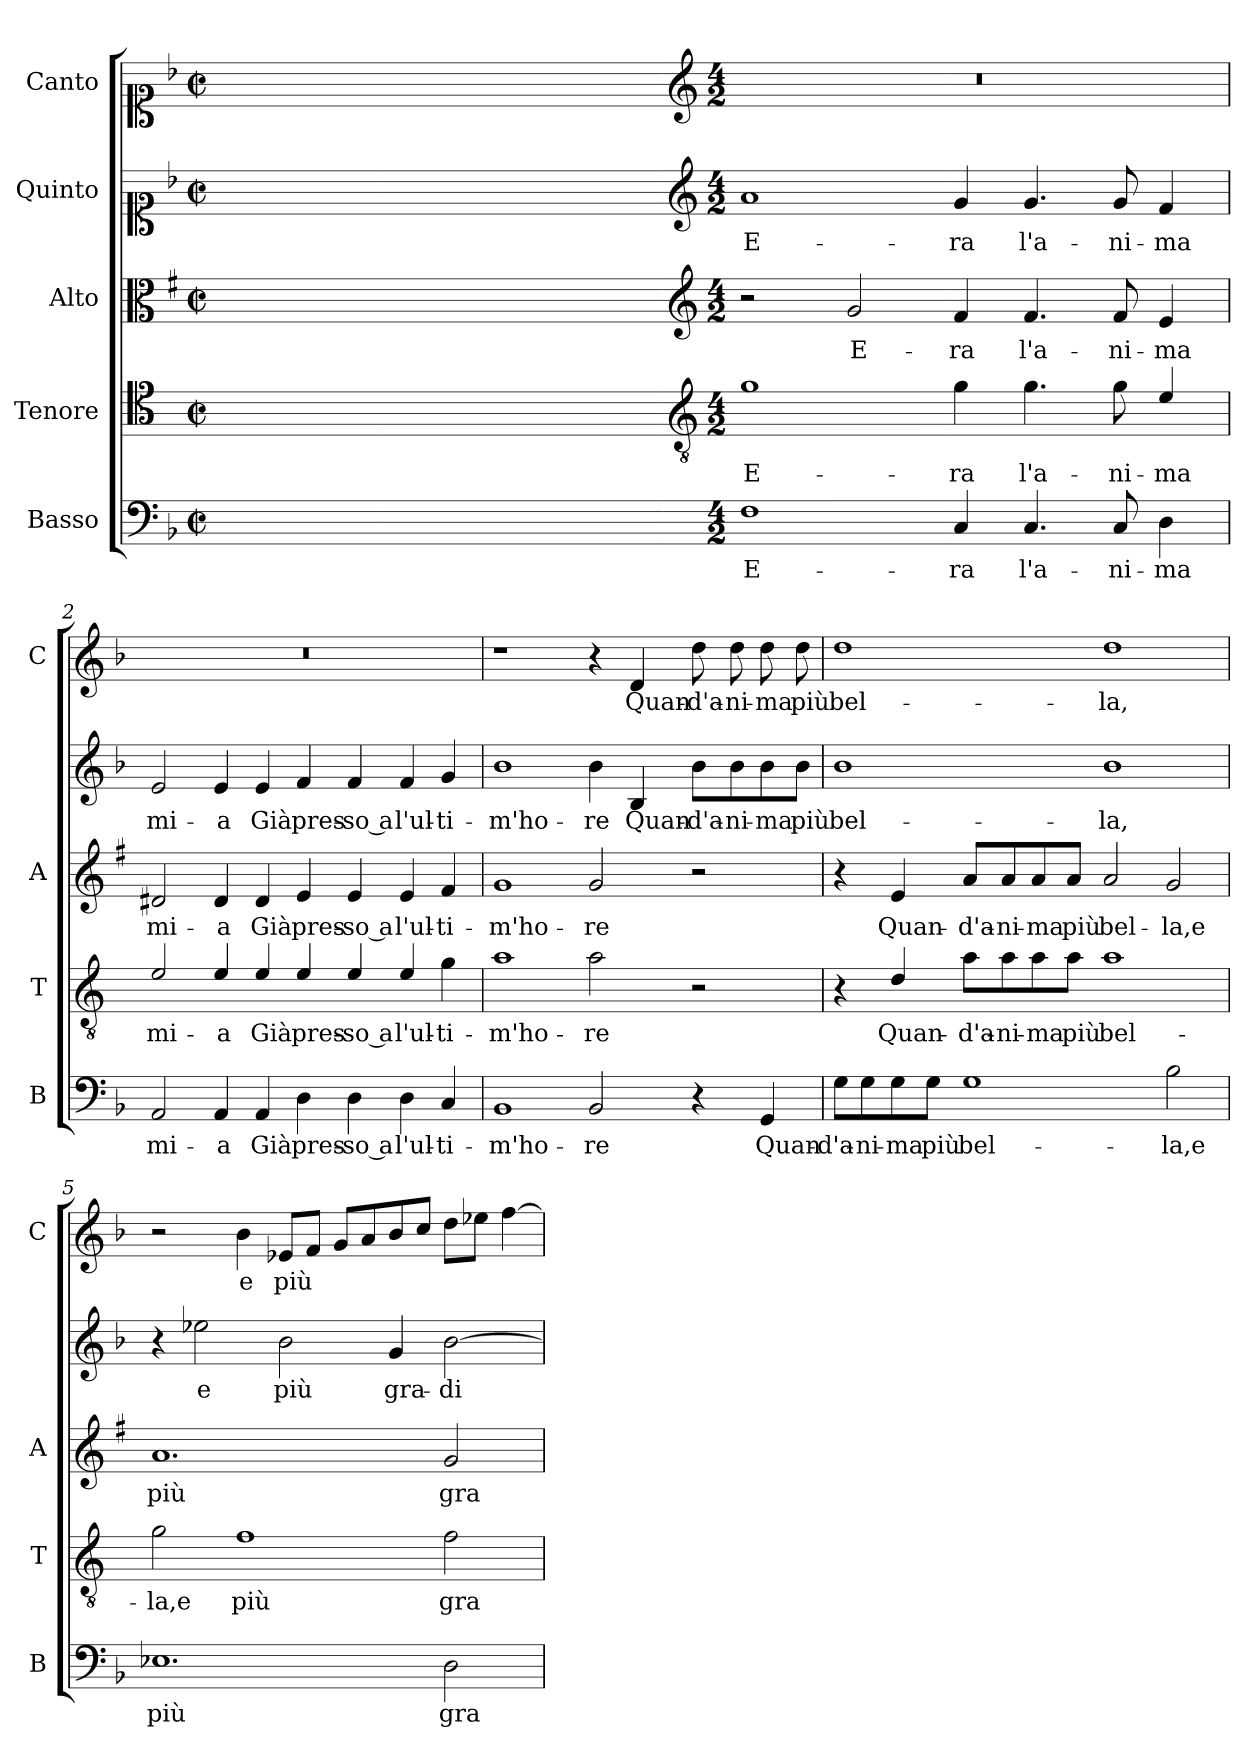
**kern	**text	**kern	**text	**kern	**text	**kern	**text	**kern	**text
*part5	*part5	*part4	*part4	*part3	*part3	*part2	*part2	*part1	*part1
*staff5	*staff5	*staff4	*staff4	*staff3	*staff3	*staff2	*staff2	*staff1	*staff1
*I"Basso	*	*I"Tenore	*	*I"Alto	*	*I"Quinto	*	*I"Canto	*
*I'B	*	*I'T	*	*I'A	*	*	*	*I'C	*
*clefF4	*	*clefC4	*	*clefC3	*	*clefC1	*	*clefC1	*
*	*	*ITrd4c7	*	*ITrd1c2	*	*	*	*	*
*k[b-]	*	*k[b-]	*	*k[b-]	*	*k[b-]	*	*k[b-]	*
*F:	*	*F:	*	*F:	*	*F:	*	*F:	*
*M2/2	*	*M2/2	*	*M2/2	*	*M2/2	*	*M2/2	*
*met(c|)	*	*met(c|)	*	*met(c|)	*	*met(c|)	*	*met(c|)	*
=	=	=	=	=	=	=	=	=	=
1ryy	.	1ryy	.	1ryy	.	1ryy	.	1ryy	.
=1X-	=1X-	=1X-	=1X-	=1X-	=1X-	=1X-	=1X-	=1X-	=1X-
4ryy	.	4ryy	.	4ryy	.	4ryy	.	4ryy	.
4ryy	.	4ryy	.	4ryy	.	4ryy	.	4ryy	.
4ryy	.	4ryy	.	4ryy	.	4ryy	.	4ryy	.
4ryy	.	4ryy	.	4ryy	.	4ryy	.	4ryy	.
=1-	=1-	=1-	=1-	=1-	=1-	=1-	=1-	=1-	=1-
*	*	*clefGv2	*	*clefG2	*	*clefG2	*	*clefG2	*
*M4/2	*	*M4/2	*	*M4/2	*	*M4/2	*	*M4/2	*
!	!LO:LY:b	!	!LO:LY:b	!	!	!	!LO:LY:b	!	!
1F	E-	1c	E-	2r	.	1a	E-	0r	.
!	!	!	!	!	!LO:LY:b	!	!	!	!
.	.	.	.	2f/	E-	.	.	.	.
!	!LO:LY:b	!	!LO:LY:b	!	!LO:LY:b	!	!LO:LY:b	!	!
4C/	-ra	4c\	-ra	4e/	-ra	4g/	-ra	.	.
!	!LO:LY:b	!	!LO:LY:b	!	!LO:LY:b	!	!LO:LY:b	!	!
4.C/	l'a-	4.c\	l'a-	4.e/	l'a-	4.g/	l'a-	.	.
!	!LO:LY:b	!	!LO:LY:b	!	!LO:LY:b	!	!LO:LY:b	!	!
8C/	-ni-	8c\	-ni-	8e/	-ni-	8g/	-ni-	.	.
!	!LO:LY:b	!	!LO:LY:b	!	!LO:LY:b	!	!LO:LY:b	!	!
4D\	-ma	4A/	-ma	4d/	-ma	4f/	-ma	.	.
=2	=2	=2	=2	=2	=2	=2	=2	=2	=2
!	!LO:LY:b	!	!LO:LY:b	!	!LO:LY:b	!	!LO:LY:b	!	!
2AA/	mi-	2A/	mi-	2c#X/	mi-	2e/	mi-	0r	.
!	!LO:LY:b	!	!LO:LY:b	!	!LO:LY:b	!	!LO:LY:b	!	!
4AA/	-a	4A/	-a	4c#/	-a	4e/	-a	.	.
!	!LO:LY:b	!	!LO:LY:b	!	!LO:LY:b	!	!LO:LY:b	!	!
4AA/	Già	4A/	Già	4c#/	Già	4e/	Già	.	.
!	!LO:LY:b	!	!LO:LY:b	!	!LO:LY:b	!	!LO:LY:b	!	!
4D\	pres-	4A/	pres-	4d/	pres-	4f/	pres-	.	.
!	!LO:LY:b	!	!LO:LY:b	!	!LO:LY:b	!	!LO:LY:b	!	!
4D\	-so a	4A/	-so a	4d/	-so a	4f/	-so a	.	.
!	!LO:LY:b	!	!LO:LY:b	!	!LO:LY:b	!	!LO:LY:b	!	!
4D\	l'ul-	4A/	l'ul-	4d/	l'ul-	4f/	l'ul-	.	.
!	!LO:LY:b	!	!LO:LY:b	!	!LO:LY:b	!	!LO:LY:b	!	!
4C/	-ti-	4c\	-ti-	4e/	-ti-	4g/	-ti-	.	.
!!LO:LB:g=z
=3	=3	=3	=3	=3	=3	=3	=3	=3	=3
!	!LO:LY:b	!	!LO:LY:b	!	!LO:LY:b	!	!LO:LY:b	!	!
1BB-	-m'ho-	1d	-m'ho-	1f	-m'ho-	1b-	-m'ho-	1r	.
!	!LO:LY:b	!	!LO:LY:b	!	!LO:LY:b	!	!LO:LY:b	!	!
2BB-/	-re	2d\	-re	2f/	-re	4b-\	-re	4r	.
!	!	!	!	!	!	!	!LO:LY:b	!	!LO:LY:b
.	.	.	.	.	.	4B-/	Quan-	4d/	Quan-
!	!	!	!	!	!	!	!LO:LY:b	!	!LO:LY:b
4r	.	2r	.	2r	.	8b-\L	-d'a-	8dd\	-d'a-
!	!	!	!	!	!	!	!LO:LY:b	!	!LO:LY:b
.	.	.	.	.	.	8b-\	-ni-	8dd\	-ni-
!	!LO:LY:b	!	!	!	!	!	!LO:LY:b	!	!LO:LY:b
4GG/	Quan-	.	.	.	.	8b-\	-ma	8dd\	-ma
!	!	!	!	!	!	!	!LO:LY:b	!	!LO:LY:b
.	.	.	.	.	.	8b-\J	più	8dd\	più
=4	=4	=4	=4	=4	=4	=4	=4	=4	=4
!	!LO:LY:b	!	!	!	!	!	!LO:LY:b	!	!LO:LY:b
8G\L	-d'a-	4r	.	4r	.	1b-	bel-	1dd	bel-
!	!LO:LY:b	!	!	!	!	!	!	!	!
8G\	-ni-	.	.	.	.	.	.	.	.
!	!LO:LY:b	!	!LO:LY:b	!	!LO:LY:b	!	!	!	!
8G\	-ma	4G/	Quan-	4d/	Quan-	.	.	.	.
!	!LO:LY:b	!	!	!	!	!	!	!	!
8G\J	più	.	.	.	.	.	.	.	.
!	!LO:LY:b	!	!LO:LY:b	!	!LO:LY:b	!	!	!	!
1G	bel-	8d\L	-d'a-	8g/L	-d'a-	.	.	.	.
!	!	!	!LO:LY:b	!	!LO:LY:b	!	!	!	!
.	.	8d\	-ni-	8g/	-ni-	.	.	.	.
!	!	!	!LO:LY:b	!	!LO:LY:b	!	!	!	!
.	.	8d\	-ma	8g/	-ma	.	.	.	.
!	!	!	!LO:LY:b	!	!LO:LY:b	!	!	!	!
.	.	8d\J	più	8g/J	più	.	.	.	.
!	!	!	!LO:LY:b	!	!LO:LY:b	!	!LO:LY:b	!	!LO:LY:b
.	.	1d	bel-	2g/	bel-	1b-	-la,	1dd	-la,
!	!LO:LY:b	!	!	!	!LO:LY:b	!	!	!	!
2B-\	-la,e	.	.	2f/	-la,e	.	.	.	.
=5	=5	=5	=5	=5	=5	=5	=5	=5	=5
!	!LO:LY:b	!	!LO:LY:b	!	!LO:LY:b	!	!	!	!
1.E-X	più	2c\	-la,e	1.g	più	4r	.	2r	.
!	!	!	!	!	!	!	!LO:LY:b	!	!
.	.	.	.	.	.	2ee-X\	e	.	.
!	!	!	!LO:LY:b	!	!	!	!	!	!LO:LY:b
.	.	1B-	più	.	.	.	.	4b-\	e
!	!	!	!	!	!	!	!LO:LY:b	!	!LO:LY:b
.	.	.	.	.	.	2b-\	più	8e-X/L	più
.	.	.	.	.	.	.	.	8f/J	.
.	.	.	.	.	.	.	.	8g/L	.
.	.	.	.	.	.	.	.	8a/	.
!	!	!	!	!	!	!	!LO:LY:b	!	!
.	.	.	.	.	.	4g/	gra-	8b-/	.
.	.	.	.	.	.	.	.	8cc/J	.
!	!LO:LY:b	!	!LO:LY:b	!	!LO:LY:b	!	!LO:LY:b	!	!
2D\	gra-	2B-\	gra-	2f/	gra-	[2b-\	-di-	8dd\L	.
.	.	.	.	.	.	.	.	8ee-X\J	.
.	.	.	.	.	.	.	.	[4ff\	.
=	=	=	=	=	=	=	=	=	=
*-	*-	*-	*-	*-	*-	*-	*-	*-	*-
